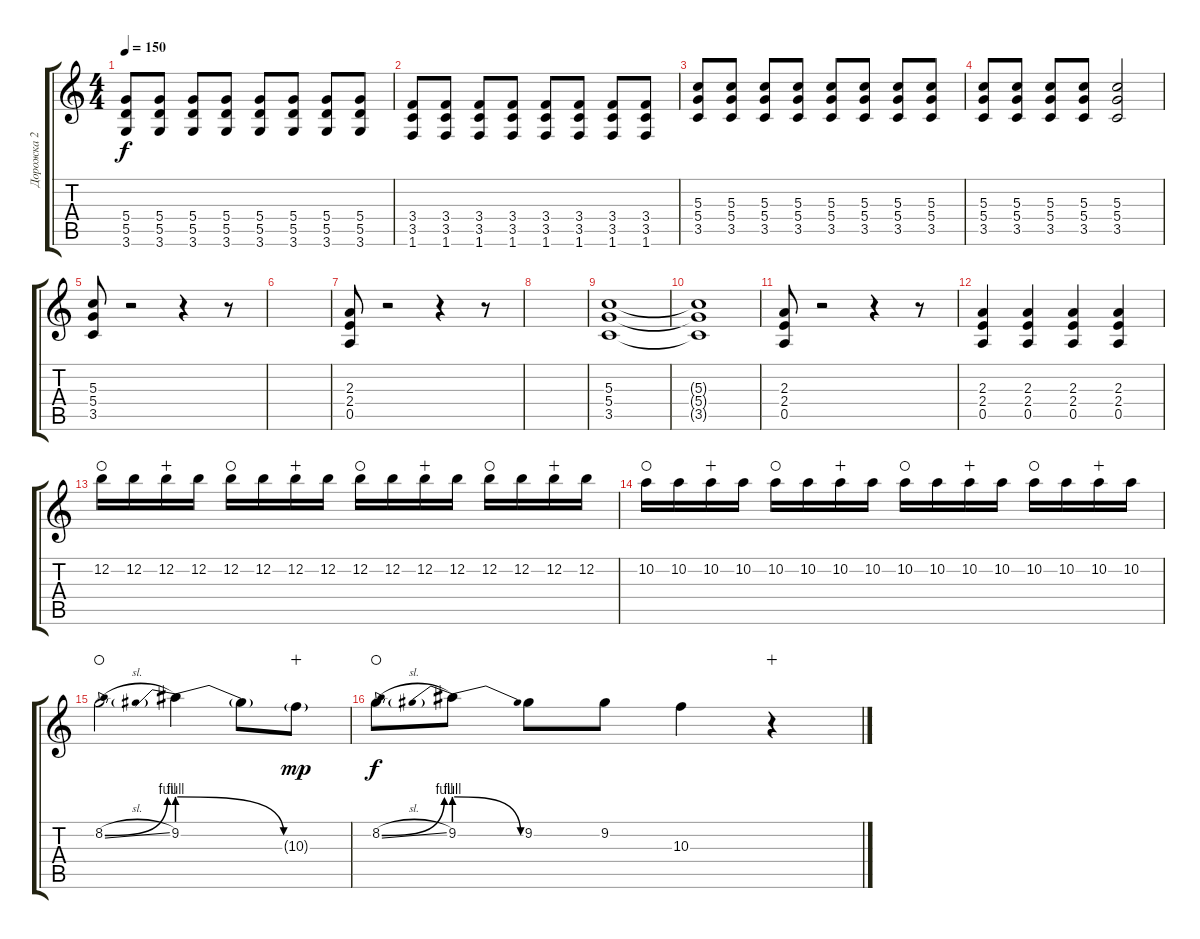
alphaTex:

\track ("Дорожка 2" "Дорожка 2") {instrument overdrivenguitar}
\staff {score tabs}
\tuning (E4 B3 G3 D3 A2 E2) {hide}
\ts (4 4)
\tempo 150
\clef g2
\ks c
(5.4 5.5 3.6).8{dy f} (5.4 5.5 3.6).8 (5.4 5.5 3.6).8 (5.4 5.5 3.6).8 (5.4 5.5 3.6).8 (5.4 5.5 3.6).8 (5.4 5.5 3.6).8 (5.4 5.5 3.6).8 |
(3.4 3.5 1.6).8 (3.4 3.5 1.6).8 (3.4 3.5 1.6).8 (3.4 3.5 1.6).8 (3.4 3.5 1.6).8 (3.4 3.5 1.6).8 (3.4 3.5 1.6).8 (3.4 3.5 1.6).8 |
(5.3 5.4 3.5).8 (5.3 5.4 3.5).8 (5.3 5.4 3.5).8 (5.3 5.4 3.5).8 (5.3 5.4 3.5).8 (5.3 5.4 3.5).8 (5.3 5.4 3.5).8 (5.3 5.4 3.5).8 |
(5.3 5.4 3.5).8 (5.3 5.4 3.5).8 (5.3 5.4 3.5).8 (5.3 5.4 3.5).8 (5.3 5.4 3.5).2 |
(5.3 5.4 3.5).8 r.2 r.4 r.8 |
|
(2.3 2.4 0.5).8 r.2 r.4 r.8 |
|
(5.3 5.4 3.5).1 |
(5.3{t} 5.4{t} 3.5{t}).1 |
(2.3 2.4 0.5).8 r.2 r.4 r.8 |
(2.3 2.4 0.5).4 (2.3 2.4 0.5).4 (2.3 2.4 0.5).4 (2.3 2.4 0.5).4 |
12.2.16{waho} 12.2.16 12.2.16{wahc} 12.2.16 12.2.16{waho} 12.2.16 12.2.16{wahc} 12.2.16 12.2.16{waho} 12.2.16 12.2.16{wahc} 12.2.16 12.2.16{waho} 12.2.16 12.2.16{wahc} 12.2.16 |
10.2.16{waho} 10.2.16 10.2.16{wahc} 10.2.16 10.2.16{waho} 10.2.16 10.2.16{wahc} 10.2.16 10.2.16{waho} 10.2.16 10.2.16{wahc} 10.2.16 10.2.16{waho} 10.2.16 10.2.16{wahc} 10.2.16 |
8.2{be (bend 0 0 60 4) sl}.2{waho} 9.2{be (prebendrelease 0 4 60 0)}.4 9.2{t}.8 10.3{g}.8{dy mp wahc} |
8.2{be (bend 0 0 60 4) sl}.8{dy f waho} 9.2{be (prebendrelease 0 4 60 0)}.8 9.2.8 9.2.8 10.3.4 r.4{wahc}
